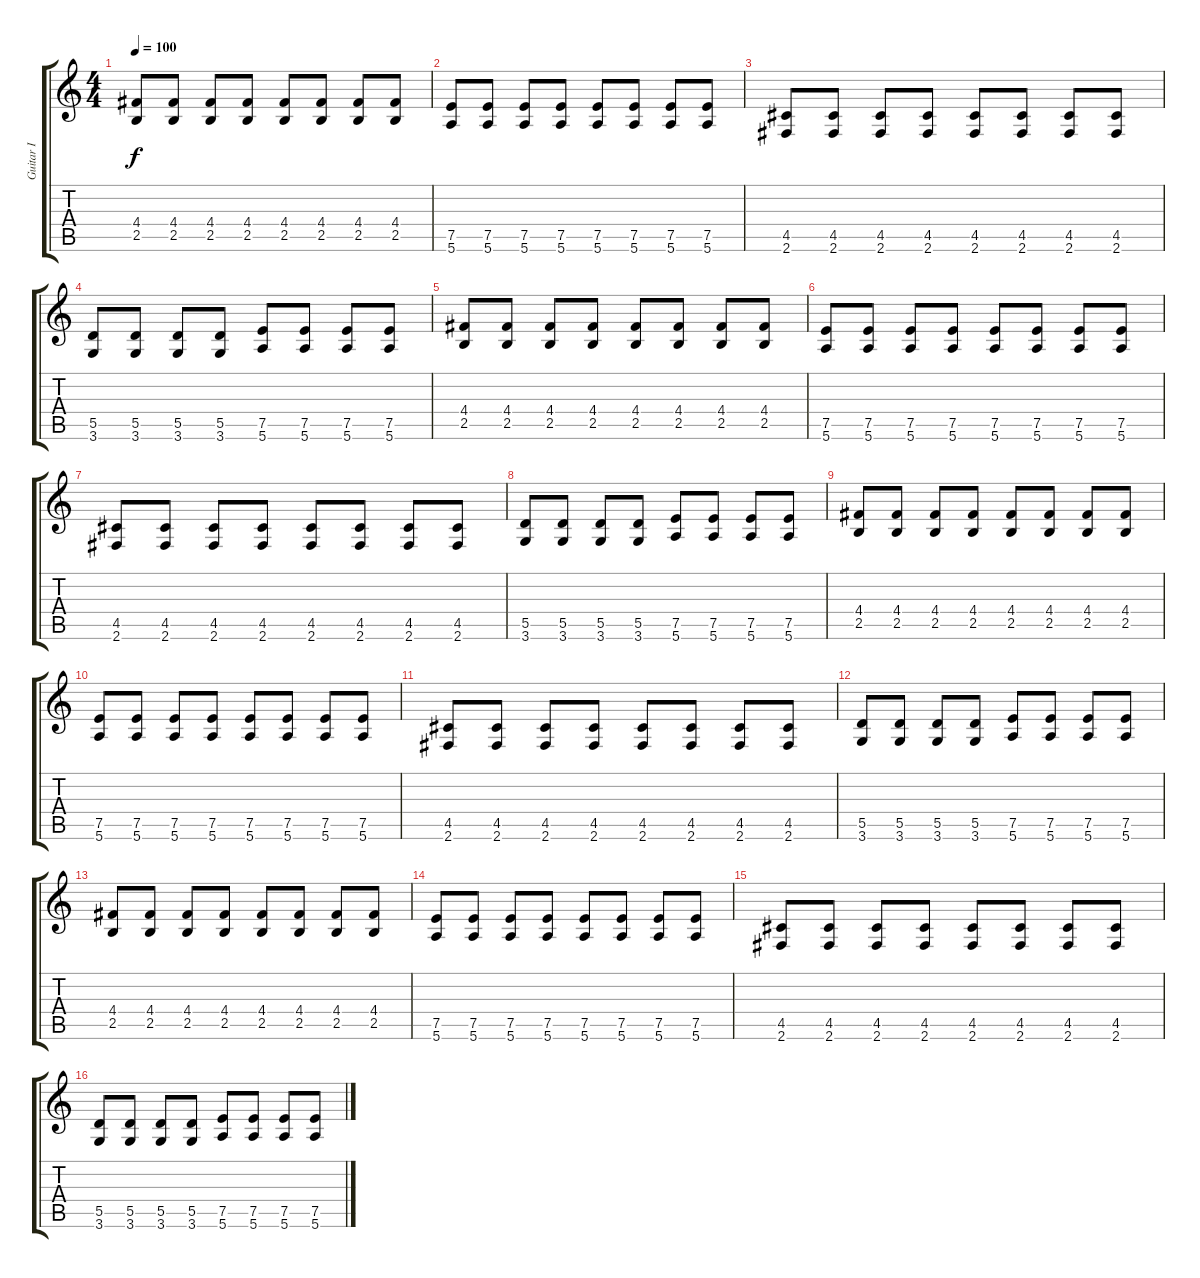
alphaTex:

\track ("Guitar I" "Guitar I") {instrument distortionguitar}
\staff {score tabs}
\tuning (E4 B3 G3 D3 A2 E2) {hide}
\ts (4 4)
\tempo 100
\clef g2
\ks c
(4.4 2.5).8{dy f} (4.4 2.5).8 (4.4 2.5).8 (4.4 2.5).8 (4.4 2.5).8 (4.4 2.5).8 (4.4 2.5).8 (4.4 2.5).8 |
(7.5 5.6).8 (7.5 5.6).8 (7.5 5.6).8 (7.5 5.6).8 (7.5 5.6).8 (7.5 5.6).8 (7.5 5.6).8 (7.5 5.6).8 |
(4.5 2.6).8 (4.5 2.6).8 (4.5 2.6).8 (4.5 2.6).8 (4.5 2.6).8 (4.5 2.6).8 (4.5 2.6).8 (4.5 2.6).8 |
(5.5 3.6).8 (5.5 3.6).8 (5.5 3.6).8 (5.5 3.6).8 (7.5 5.6).8 (7.5 5.6).8 (7.5 5.6).8 (7.5 5.6).8 |
(4.4 2.5).8 (4.4 2.5).8 (4.4 2.5).8 (4.4 2.5).8 (4.4 2.5).8 (4.4 2.5).8 (4.4 2.5).8 (4.4 2.5).8 |
(7.5 5.6).8 (7.5 5.6).8 (7.5 5.6).8 (7.5 5.6).8 (7.5 5.6).8 (7.5 5.6).8 (7.5 5.6).8 (7.5 5.6).8 |
(4.5 2.6).8 (4.5 2.6).8 (4.5 2.6).8 (4.5 2.6).8 (4.5 2.6).8 (4.5 2.6).8 (4.5 2.6).8 (4.5 2.6).8 |
(5.5 3.6).8 (5.5 3.6).8 (5.5 3.6).8 (5.5 3.6).8 (7.5 5.6).8 (7.5 5.6).8 (7.5 5.6).8 (7.5 5.6).8 |
(4.4 2.5).8 (4.4 2.5).8 (4.4 2.5).8 (4.4 2.5).8 (4.4 2.5).8 (4.4 2.5).8 (4.4 2.5).8 (4.4 2.5).8 |
(7.5 5.6).8 (7.5 5.6).8 (7.5 5.6).8 (7.5 5.6).8 (7.5 5.6).8 (7.5 5.6).8 (7.5 5.6).8 (7.5 5.6).8 |
(4.5 2.6).8 (4.5 2.6).8 (4.5 2.6).8 (4.5 2.6).8 (4.5 2.6).8 (4.5 2.6).8 (4.5 2.6).8 (4.5 2.6).8 |
(5.5 3.6).8 (5.5 3.6).8 (5.5 3.6).8 (5.5 3.6).8 (7.5 5.6).8 (7.5 5.6).8 (7.5 5.6).8 (7.5 5.6).8 |
(4.4 2.5).8 (4.4 2.5).8 (4.4 2.5).8 (4.4 2.5).8 (4.4 2.5).8 (4.4 2.5).8 (4.4 2.5).8 (4.4 2.5).8 |
(7.5 5.6).8 (7.5 5.6).8 (7.5 5.6).8 (7.5 5.6).8 (7.5 5.6).8 (7.5 5.6).8 (7.5 5.6).8 (7.5 5.6).8 |
(4.5 2.6).8 (4.5 2.6).8 (4.5 2.6).8 (4.5 2.6).8 (4.5 2.6).8 (4.5 2.6).8 (4.5 2.6).8 (4.5 2.6).8 |
(5.5 3.6).8 (5.5 3.6).8 (5.5 3.6).8 (5.5 3.6).8 (7.5 5.6).8 (7.5 5.6).8 (7.5 5.6).8 (7.5 5.6).8
